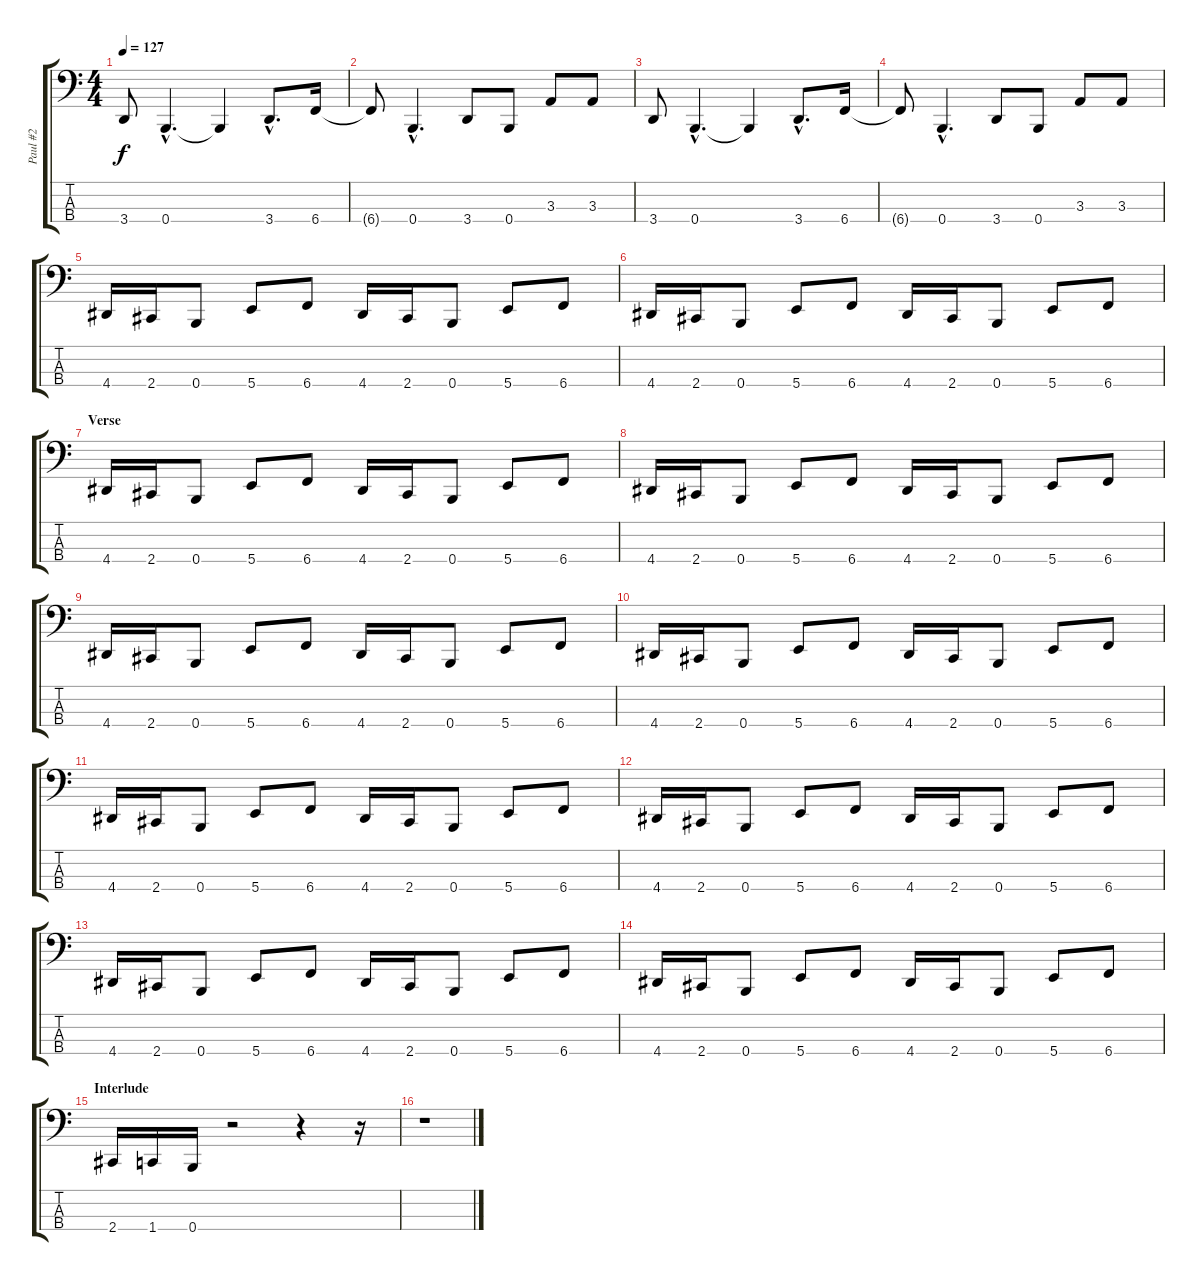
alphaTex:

\track ("Paul #2" "Paul #2") {instrument electricbasspick}
\staff {score tabs}
\tuning (E2 B1 Gb1 B0) {hide}
\ts (4 4)
\tempo 127
\clef f4
\ks c
3.4.8{dy f} 0.4{hac}.4{d} 0.4{t}.4 3.4{hac}.8{d} 6.4.16 |
6.4{t}.8 0.4{hac}.4{d} 3.4.8 0.4.8 3.3.8 3.3.8 |
3.4.8 0.4{hac}.4{d} 0.4{t}.4 3.4{hac}.8{d} 6.4.16 |
6.4{t}.8 0.4{hac}.4{d} 3.4.8 0.4.8 3.3.8 3.3.8 |
4.4.16 2.4.16 0.4.8 5.4.8 6.4.8 4.4.16 2.4.16 0.4.8 5.4.8 6.4.8 |
4.4.16 2.4.16 0.4.8 5.4.8 6.4.8 4.4.16 2.4.16 0.4.8 5.4.8 6.4.8 |
\section ("" "Verse")
4.4.16 2.4.16 0.4.8 5.4.8 6.4.8 4.4.16 2.4.16 0.4.8 5.4.8 6.4.8 |
4.4.16 2.4.16 0.4.8 5.4.8 6.4.8 4.4.16 2.4.16 0.4.8 5.4.8 6.4.8 |
4.4.16 2.4.16 0.4.8 5.4.8 6.4.8 4.4.16 2.4.16 0.4.8 5.4.8 6.4.8 |
4.4.16 2.4.16 0.4.8 5.4.8 6.4.8 4.4.16 2.4.16 0.4.8 5.4.8 6.4.8 |
4.4.16 2.4.16 0.4.8 5.4.8 6.4.8 4.4.16 2.4.16 0.4.8 5.4.8 6.4.8 |
4.4.16 2.4.16 0.4.8 5.4.8 6.4.8 4.4.16 2.4.16 0.4.8 5.4.8 6.4.8 |
4.4.16 2.4.16 0.4.8 5.4.8 6.4.8 4.4.16 2.4.16 0.4.8 5.4.8 6.4.8 |
4.4.16 2.4.16 0.4.8 5.4.8 6.4.8 4.4.16 2.4.16 0.4.8 5.4.8 6.4.8 |
\section ("" "Interlude")
2.4.16 1.4.16 0.4.16 r.2 r.4 r.16 |
r.1
